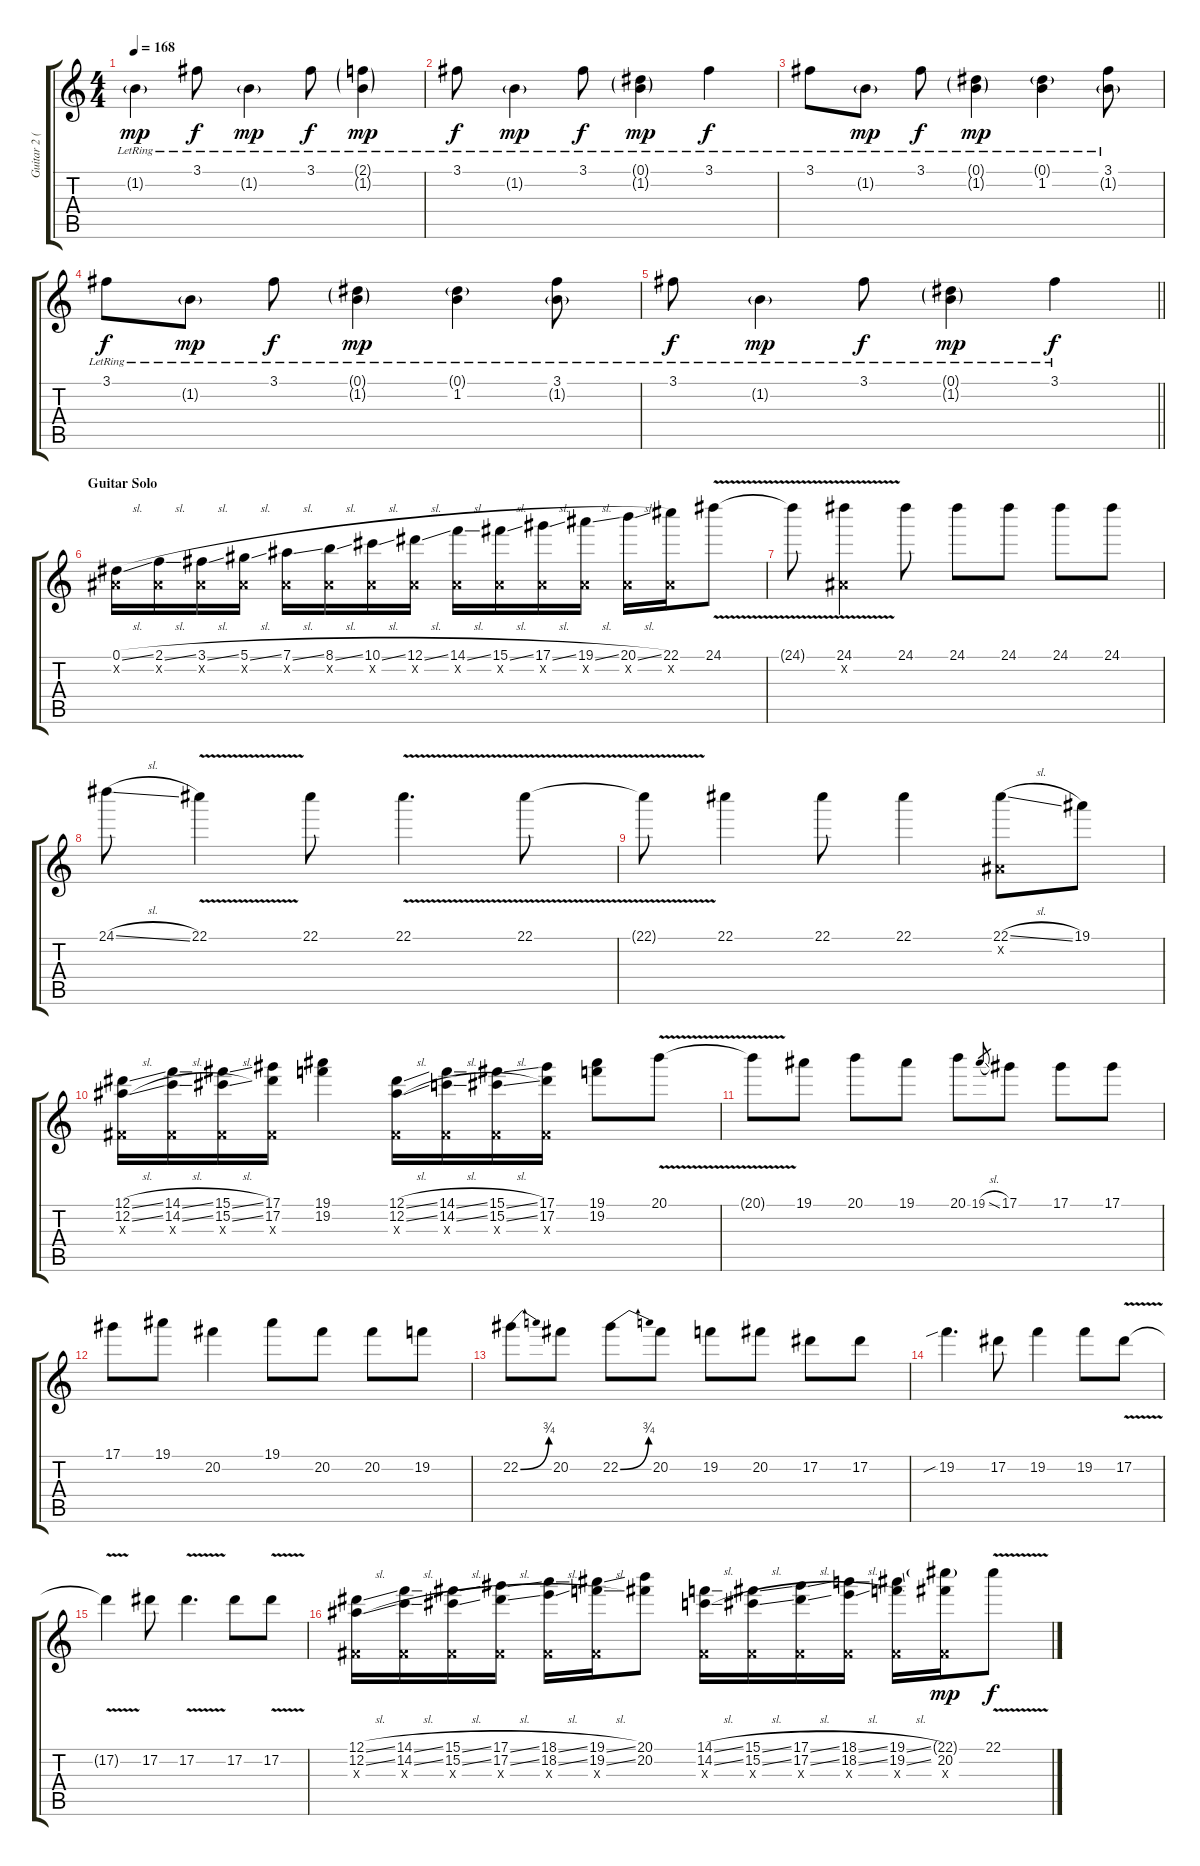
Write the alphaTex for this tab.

\track ("Guitar 2 (Elec)" "Guitar 2 (") {instrument electricguitarclean}
\staff {score tabs}
\tuning (Eb4 Bb3 Gb3 Db3 Ab2 Eb2) {hide}
\ts (4 4)
\tempo 168
\clef g2
\ks c
1.2{g lr}.4{dy mp} 3.1{lr}.8{dy f} 1.2{g lr}.4{dy mp} 3.1{lr}.8{dy f} (2.1{g lr} 1.2{g lr}).4{dy mp} |
3.1{lr}.8{dy f} 1.2{g lr}.4{dy mp} 3.1{lr}.8{dy f} (0.1{g lr} 1.2{g lr}).4{dy mp} 3.1{lr}.4{dy f} |
3.1{lr}.8 1.2{g lr}.8{dy mp} 3.1{lr}.8{dy f} (0.1{g lr} 1.2{g lr}).4{dy mp} (0.1{g lr} 1.2).4 (3.1{lr} 1.2{g lr}).8 |
3.1{lr}.8{dy f} 1.2{g lr}.8{dy mp} 3.1{lr}.8{dy f} (0.1{g lr} 1.2{g lr}).4{dy mp} (0.1{g lr} 1.2).4 (3.1{lr} 1.2{g lr}).8 |
\barLineRight lightlight
3.1{lr}.8{dy f} 1.2{g lr}.4{dy mp} 3.1{lr}.8{dy f} (0.1{g lr} 1.2{g lr}).4{dy mp} 3.1{lr}.4{dy f} |
\section ("" "Guitar Solo")
(0.1{sl} 0.2{x}).16{instrument distortionguitar} (2.1{sl} 0.2{x}).16 (3.1{sl} 0.2{x}).16 (5.1{sl} 0.2{x}).16 (7.1{sl} 0.2{x}).16 (8.1{sl} 0.2{x}).16 (10.1{sl} 0.2{x}).16 (12.1{sl} 0.2{x}).16 (14.1{sl} 0.2{x}).16 (15.1{sl} 0.2{x}).16 (17.1{sl} 0.2{x}).16 (19.1{sl} 0.2{x}).16 (20.1{sl} 0.2{x}).16 (22.1 0.2{x}).16 24.1{v}.8 |
24.1{t}.8 (24.1{v} 0.2{x}).4 24.1.8 24.1.8 24.1.8 24.1.8 24.1.8 |
24.1{sl}.8 22.1{v}.4 22.1.8 22.1{v}.4{d} 22.1{v}.8 |
22.1{t}.8 22.1.4 22.1.8 22.1.4 (22.1{sl} 0.2{x}).8 19.1.8 |
(12.1{sl} 12.2{sl} 0.3{x}).16 (14.1{sl} 14.2{sl} 0.3{x}).16 (15.1{sl} 15.2{sl} 0.3{x}).16 (17.1 17.2 0.3{x}).16 (19.1 19.2).4 (12.1{sl} 12.2{sl} 0.3{x}).16 (14.1{sl} 14.2{sl} 0.3{x}).16 (15.1{sl} 15.2{sl} 0.3{x}).16 (17.1 17.2 0.3{x}).16 (19.1 19.2).8 20.1{v}.8 |
20.1{t}.8 19.1.8 20.1.8 19.1.8 20.1.8 19.1{sl}.8{gr} 17.1.8 17.1.8 17.1.8 |
17.1.8 19.1.8 20.2.4 19.1.8 20.2.8 20.2.8 19.2.8 |
22.2{be (bend 0 0 60 3)}.8 20.2.8 22.2{be (bend 0 0 60 3)}.8 20.2.8 19.2.8 20.2.8 17.2.8 17.2.8 |
19.2{sib}.4{d} 17.2.8 19.2.4 19.2.8 17.2{v}.8 |
17.2{t}.4 17.2.8 17.2{v}.4{d} 17.2.8 17.2{v}.8 |
(12.1{sl} 12.2{sl} 0.3{x}).16 (14.1{sl} 14.2{sl} 0.3{x}).16 (15.1{sl} 15.2{sl} 0.3{x}).16 (17.1{sl} 17.2{sl} 0.3{x}).16 (18.1{sl} 18.2{sl} 0.3{x}).16 (19.1{sl} 19.2{sl} 0.3{x}).16 (20.1 20.2).8 (14.1{sl} 14.2{sl} 0.3{x}).16 (15.1{sl} 15.2{sl} 0.3{x}).16 (17.1{sl} 17.2{sl} 0.3{x}).16 (18.1{sl} 18.2{sl} 0.3{x}).16 (19.1{sl} 19.2{sl} 0.3{x}).16 (22.1{g} 20.2 0.3{x}).16{dy mp} 22.1{v}.8{dy f}
